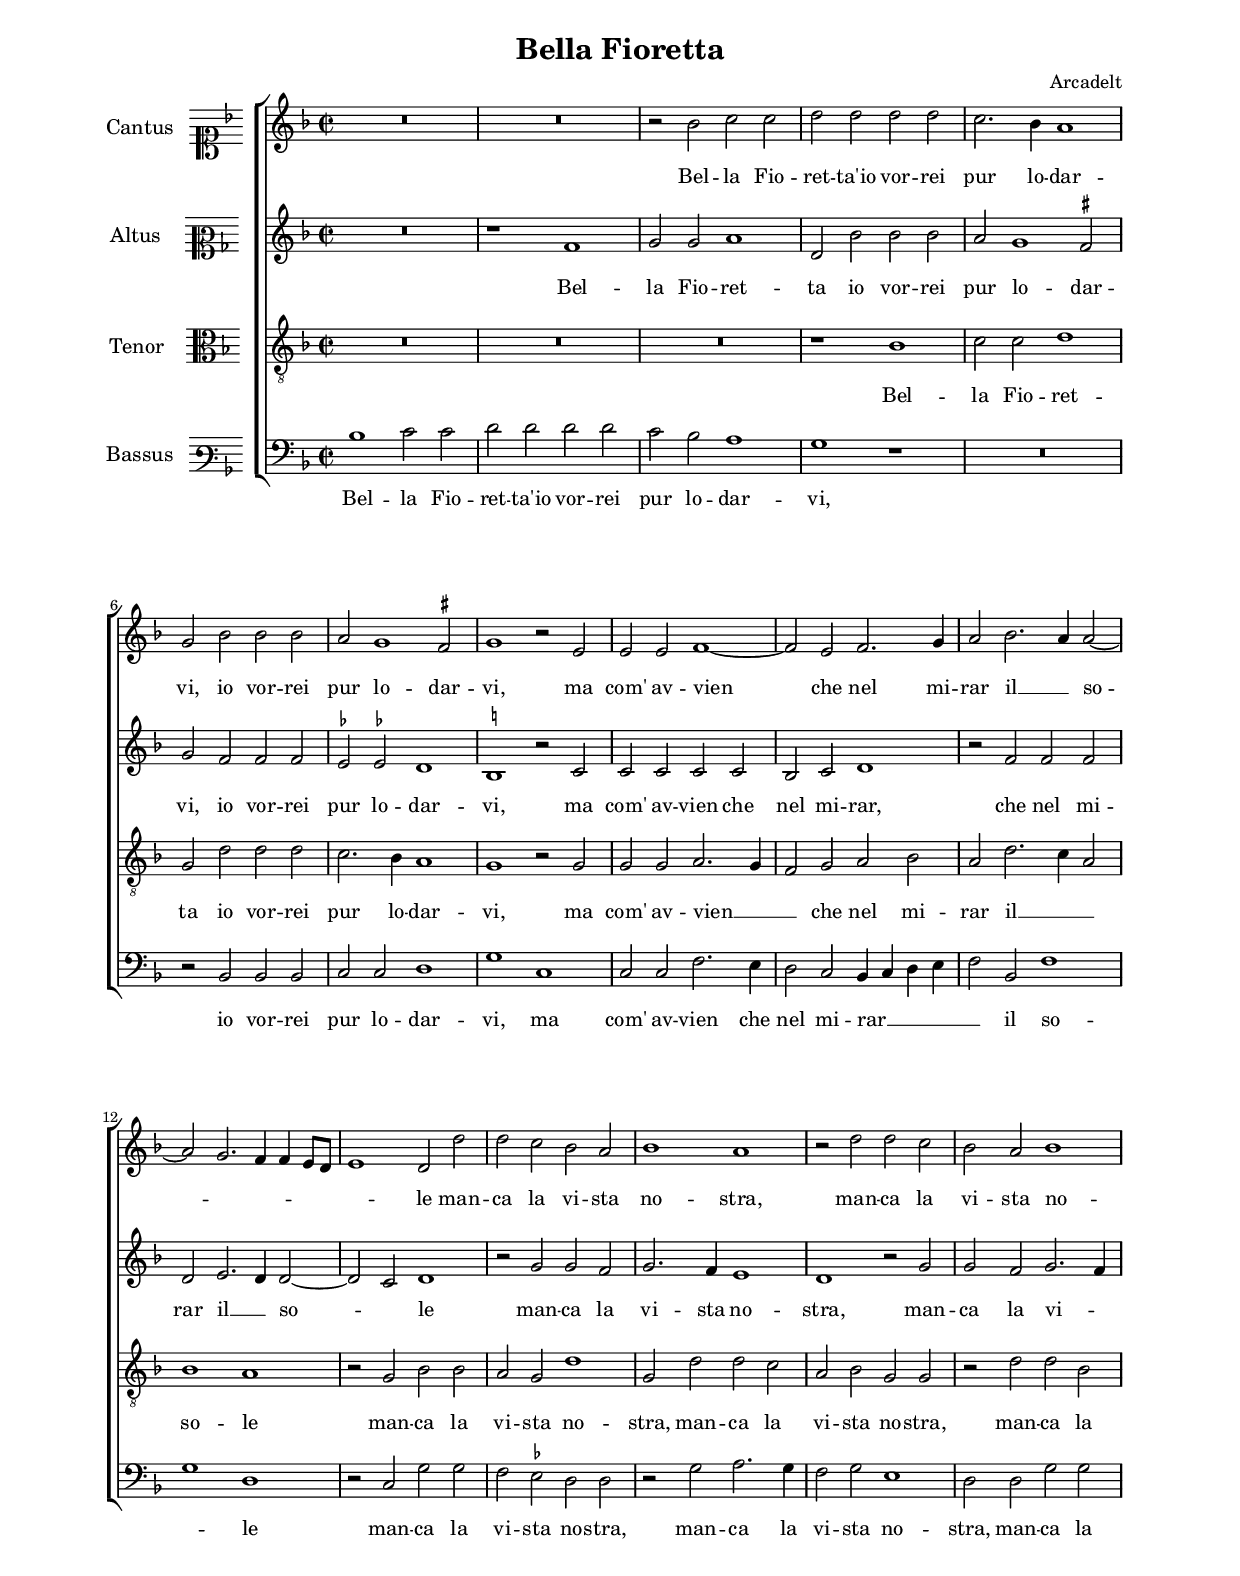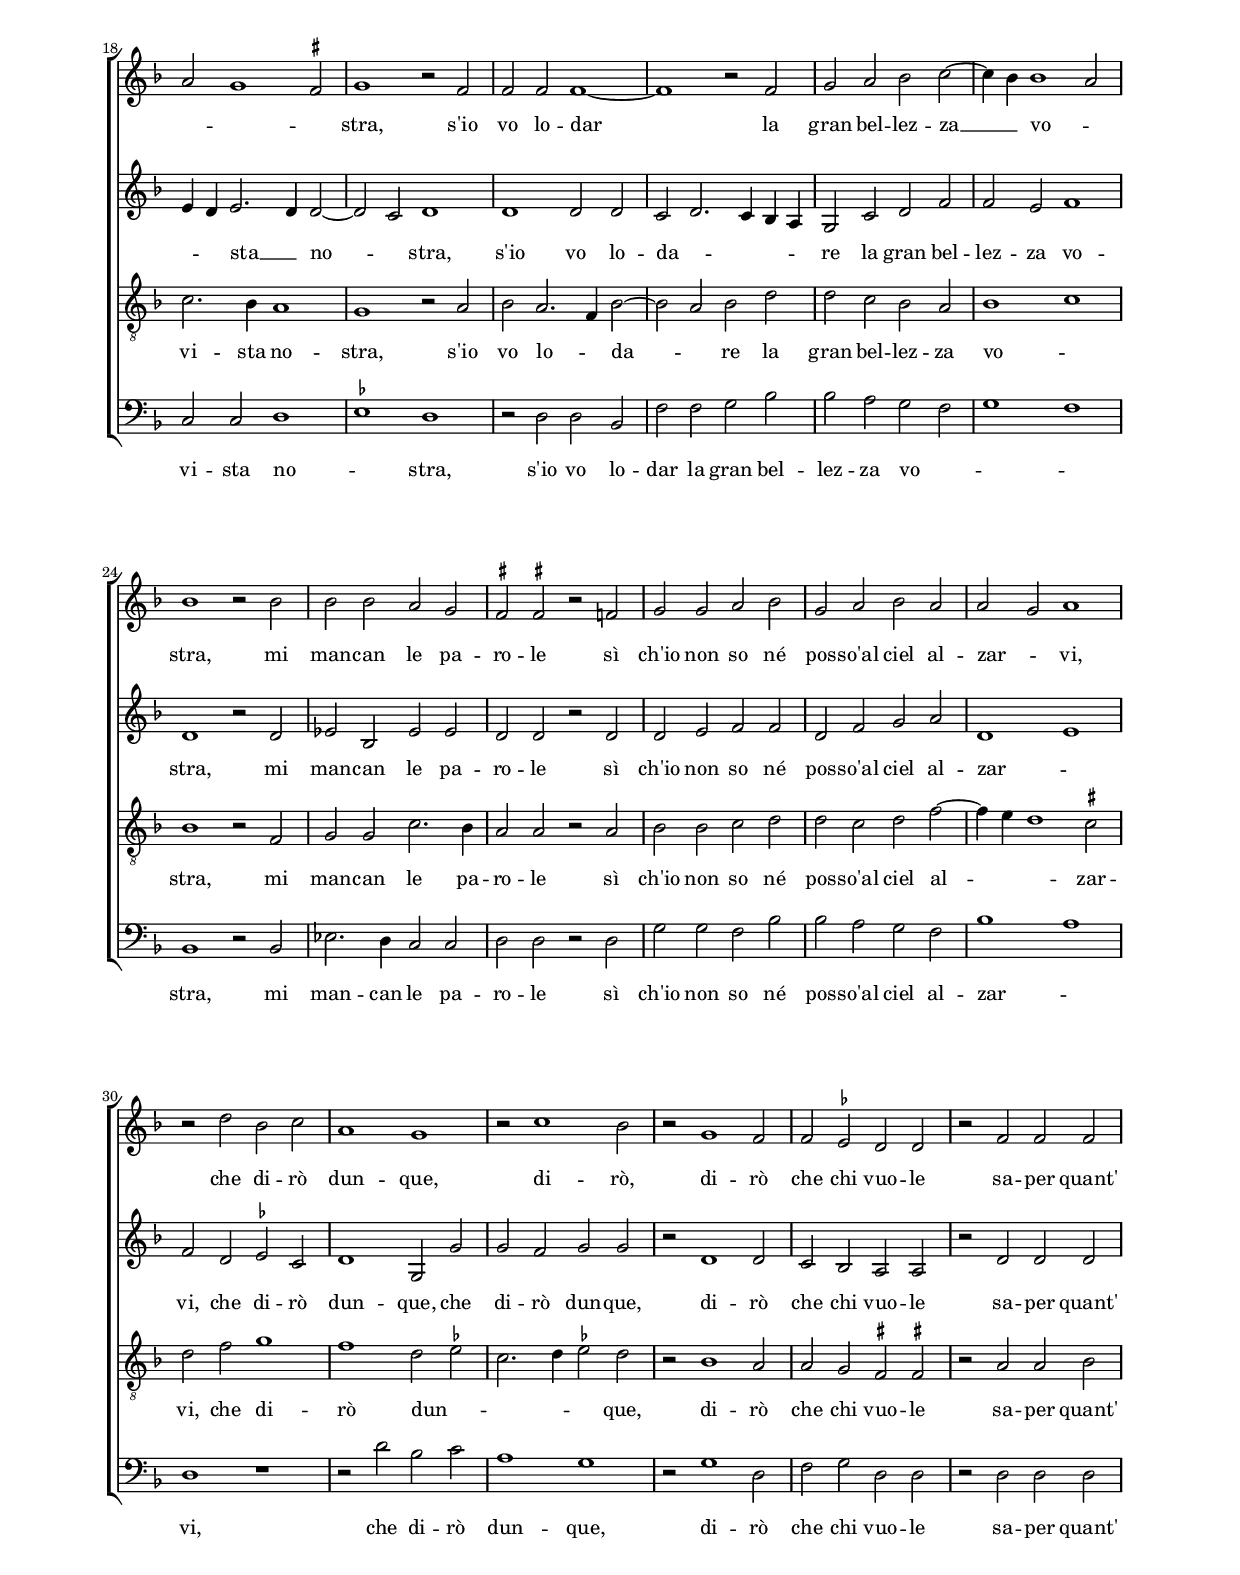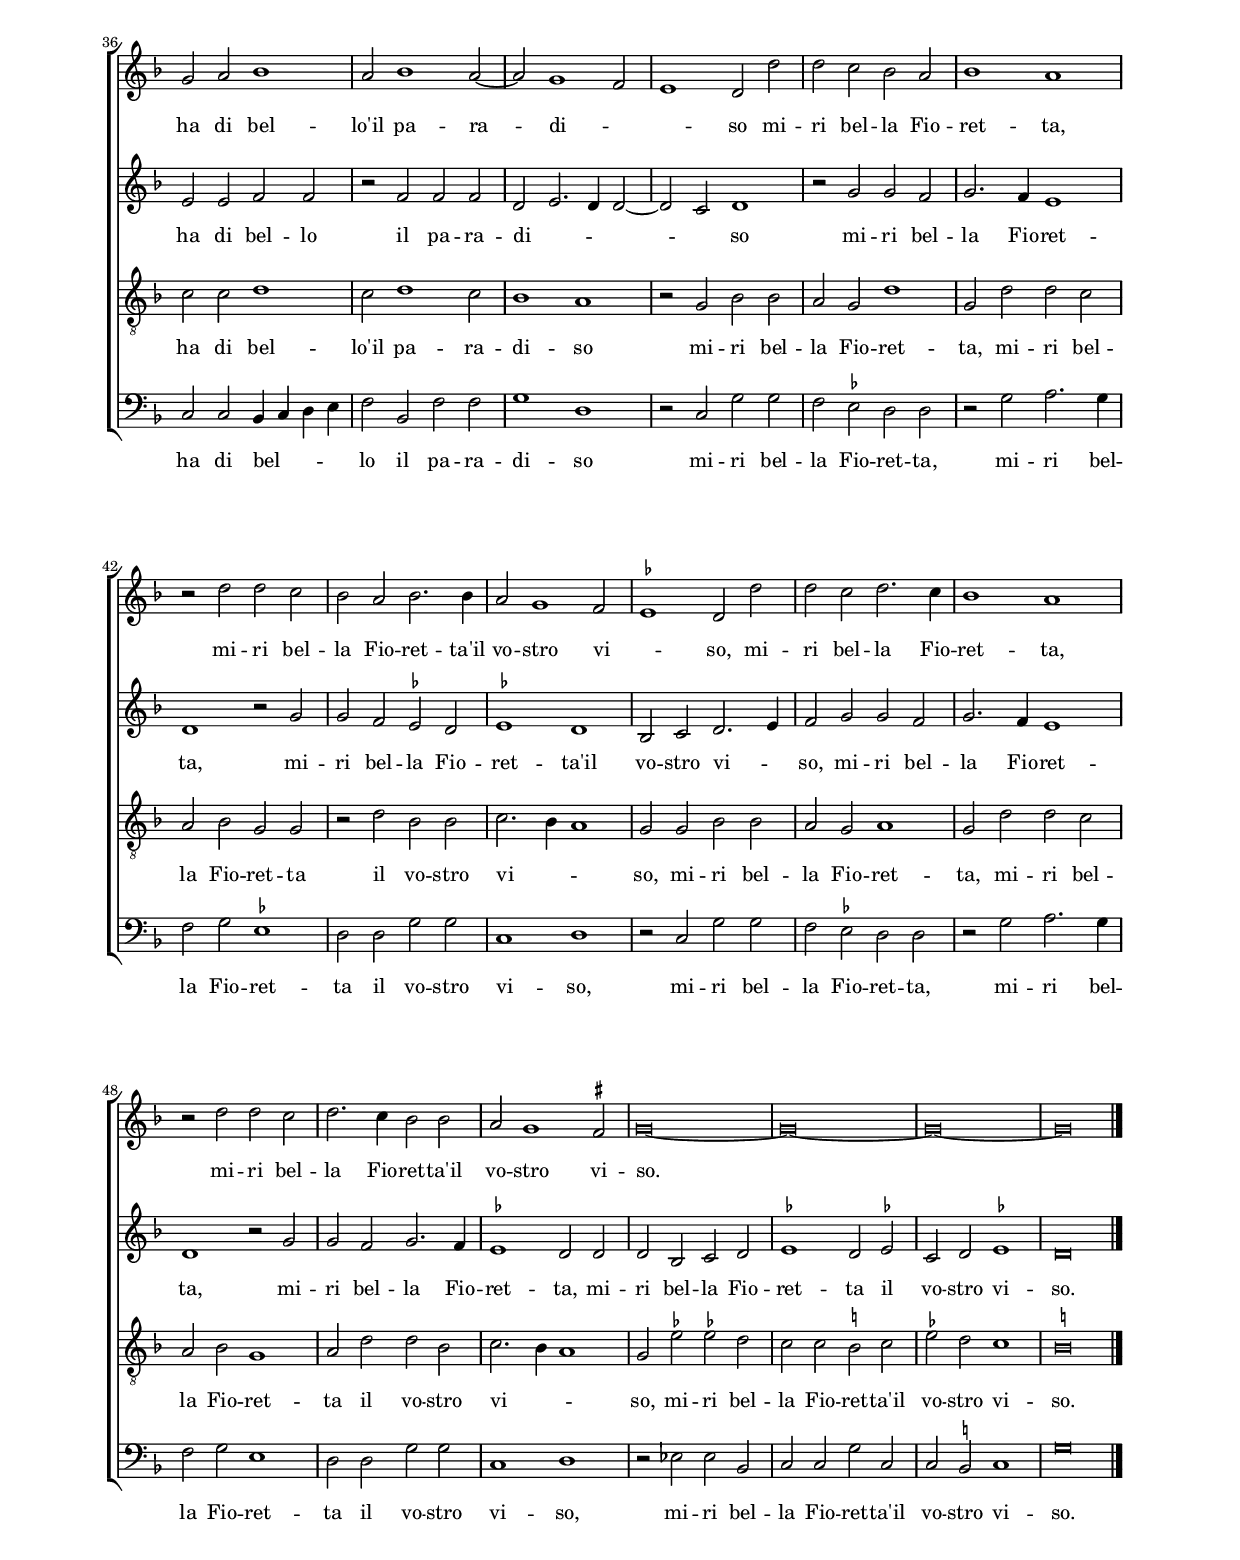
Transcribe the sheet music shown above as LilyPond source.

\header
{
  title="Bella Fioretta"
  composer="Arcadelt"
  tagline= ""
}

\version "2.18.2"
\include "deutsch.ly"
#(set-global-staff-size 16)
% #(set-default-paper-size "letter")
#(ly:set-option 'point-and-click #f)

	
global = {
	\key f \major
	\time 2/2 \set Score.measureLength = #(ly:make-moment 2/1)
	}

	ficta = { \once \set suggestAccidentals = ##t }
	
	forget = #(define-music-function (parser location music) (ly:music?) #{
		\accidentalStyle forget
		$music
		\accidentalStyle default
		#})
	
	m = \melisma
	me = \melismaEnd


\paper
	{
	top-margin = 2 \cm
	bottom-margin = 2 \cm
	left-margin = 2 \cm
	right-margin = 2 \cm
	ragged-bottom = ##f
	ragged-last-bottom = ##t
	print-page-number = ##f
	system-system-spacing = #'((basic-distance . 20) (minimum-distance . 14) (padding . 8) (strechability . 150))
%	systems-per-page = 3
%	min-systems-per-page = 3
%	oddHeaderMarkup = \markup { \fill-line { \null \null \column \right-align { \fontsize #1 \fromproperty #'page:page-number-string \null } } }
%	evenHeaderMarkup = \markup { \column \right-align { \fontsize #1 \fromproperty #'page:page-number-string \null } }
	}


incipitcantus = \markup { \score {
	{
	\set Staff.instrumentName = \markup { \fontsize #1 "Cantus" }
	\key f \major
	\clef soprano
	s4 \bar ""
	}
	\layout  {
	raggedright = ##t
	indent = 1.6 \cm
	line-width = 2.2\cm
	\context { \Staff \remove Time_signature_engraver }
	\override Staff.Clef.Y-extent = #'(0 . 0)
	}} \hspace #1 }
	
      
incipitaltus = \markup { \score {
	{
	\set Staff.instrumentName = \markup { \fontsize #1 "Altus" }
	\key f \major
	\clef mezzosoprano
	s4 \bar ""
	}
	\layout  {
	raggedright = ##t
	indent = 1.6 \cm
	line-width = 2.2\cm
	\context { \Staff \remove Time_signature_engraver }
	\override Staff.Clef.Y-extent = #'(0 . 0)
	}} \hspace #1 }


incipittenor = \markup { \score {
	{
	\set Staff.instrumentName = \markup { \fontsize #1 "Tenor" }
	\key f \major
	\clef alto
	s4 \bar ""
	}
	\layout  {
	raggedright = ##t
	indent = 1.6 \cm
	line-width = 2.2\cm
	\context { \Staff \remove Time_signature_engraver }
	\override Staff.Clef.Y-extent = #'(0 . 0)
	}} \hspace #1 }


incipitbassus = \markup { \score {
	{
	\set Staff.instrumentName = \markup { \fontsize #1 "Bassus" }
	\key f \major
	\clef varbaritone
	s4 \bar ""
	}
	\layout  {
	raggedright = ##t
	indent = 1.6 \cm
	line-width = 2.2\cm
	\context { \Staff \remove Time_signature_engraver }
	\override Staff.Clef.Y-extent = #'(0 . 0)
	}} \hspace #1 }


cantus =  \relative c''
	{
	R\breve
	R\breve
	r2 b c c
	d2 d d d
%5
	c2. b4 a1 |
	g2 b b b
	a2 g1 \ficta fis2
	g1 r2 e
	e2 e f1~
%10
	f2 e f2. g4 |
	a2 b2. \m a4 \me a2~
	a2 \m g2. f4 f e8 d
	e1 \me d2 d'
	d2 c b a
%15
	b1 a |
	r2 d d c
	b2 a b1 \m
	a2 g1 \ficta fis2 \me
	g1 r2 f
%20
	f2 f f1~ |
	f1 r2 f
	g2 a b c~
	c4 \m b \me b1 \m a2 \me
	b1 r2 b
%25
	b2 b a g |
	\ficta fis2 \ficta fis! r f
	g2 g a b
	g2 a b a
	a2 \m g \me a1
%30
	r2 d b c |
	a1 g
	r2 c1 b2
	r2 g1 f2
	f2 \ficta es d d
%35
	r2 f f f |
	g2 a b1
	a2 b1 a2~
	a2 g1 \m f2
	e1 \me d2 d'
%40
	d2 c b a |
	b1 a
	r2 d d c
	b2 a b2. b4
	a2 g1 f2 \m
%45
	\ficta es1 \me d2 d' |
	d2 c d2. c4
	b1 a
	r2 d d c
	d2. c4 b2 b
%50
	a2 g1 \ficta fis2 |
	g\breve~
	g\breve~
	g\breve~
	g\breve | \bar "|."
	}


altus =  \relative c'
        {
	R\breve
	r1 f
	g2 g a1
	d,2 b' b b
%5
	a2 g1 \ficta fis2 |
	g2 f f f
	\ficta es2 \ficta es! d1
	\ficta h1 r2 c
	c2 c c c
%10
	b2 c d1 |
	r2 f f f
	d2 e2. \m d4 \me d2~
	d2 \m c \me d1
	r2 g g f
%15
	g2. f4 e1 |
	d1 r2 g
	g2 f g2. \m f4
	e4 d \me e2. \m d4 \me d2~
	d2 \m c \me d1
%20
	d1 d2 d |
	c2 \m d2. c4 b a \me
	g2 c d f
	f2 e f1
	d1 r2 d
%25
	es2 b es es |
	d2 d r d |
	d2 e f f
	d2 f g a
	d,1 \m e \me
%30
	f2 d \ficta es c |
	d1 g,2 g'
	g2 f g g
	r2 d1 d2
	c2 b a a
%35
	r2 d d d |
	e2 e f f
	r2 f f f
	d2 \m e2. d4 d2~
	d2 c \me d1
%40
	r2 g g f |
	g2. f4 e1
	d1 r2 g
	g2 f \ficta es d
	\ficta es1 d
%45
	b2 c d2. \m e4 \me |
	f2 g g f
	g2. f4 e1
	d1 r2 g
	g2 f g2. f4
%50
	\ficta es1 d2 d |
	d2 b c d
	\ficta es1 d2 \ficta es!
	c2 d \ficta es1
	d\breve |
	}


tenor =  \relative c'
	{
	R\breve
	R\breve
	R\breve
	r1 b
%5
	c2 c d1 |
	g,2 d' d d
	c2. b4 a1
	g1 r2 g
	g2 g a2. \m g4
%10
	f2 \me g a b |
	a2 d2. \m c4 a2 \me
	b1 a
	r2 g b b
	a2 g d'1
%15
	g,2 d' d c |
	a2 b g g
	r2 d' d b
	c2. b4 a1
	g1 r2 a
%20
	b2 a2. \m f4 \me b2~
	b2 \m a \me b d
	d2 c b a
	b1 \m c \me
	b1 r2 f
%25
	g2 g c2. b4 |
	a2 a r a
	b2 b c d
	d2 c d f~
	f4 \m e d1 \me \ficta cis2 
%30
	d2 f g1 |
	f1 d2 \m \ficta es
	c2. d4 \ficta es2 \me d
	r2 b1 a2
	a2 g \ficta fis \ficta fis!
%35
	r2 a a b |
	c2 c d1
	c2 d1 c2
	b1 a
	r2 g b b
%40
	a2 g d'1 |
	g,2 d' d c
	a2 b g g
	r2 d' b b
	c2. \m b4 a1 \me
%45
	g2 g b b |
	a2 g a1
	g2 d' d c
	a2 b g1
	a2 d d b
%50
	c2. \m b4 a1 \me |
	g2 \ficta es' \ficta es! d
	c2 c \ficta h c
	\ficta es d c1
	\ficta h\breve |
	}


bassus  =  \relative c
	{
	b'1 c2 c
	d2 d d d
	c2 b a1
	g r1
%5
	R\breve
	r2 b, b b |
	c2 c d1
	g1 c,
	c2 c f2. e4
%10
	d2 c b4 \m c d e |
	f2 \me b, f'1 \m
	g1 \me d1
	r2 c g'2 g
	f2 \ficta es d2 d
%15
	r2 g a2. g4 |
	f2 g e1
	d2 d g2 g
	c,2 c d1 \m
	\ficta es1 \me d1
%20
	r2 d d2 b |
	f'2 f g2 b
	b2 a g2 \m f
	g1 f1 \me
	b,1 r2 b
%25
	es2. d4 c2 c |
	d2 d r2 d
	g2 g f2 b
	b2 a g2 f
	b1 \m a1 \me
%30
	d,1 r |
	r2 d' b2 c
	a1 g1
	r2 g1 d2
	f2 g d2 d
%35
	r2 d d2 d |
	c2 c b4 \m c d e \me
	f2 b, f' f
	g1 d
	r2 c g' g
%40
	f2 \ficta es d d |
	r2 g a2. g4
	f2 g \ficta es1
	d2 d g g
	c,1 d
%45
	r2 c g' g |
	f2 \ficta es d d
	r2 g a2. g4
	f2 g e1
	d2 d g g
%50
	c,1 d |
	r2 es es b
	c2 c g' c,
	c2 \ficta h c1
	g'\breve |
%55
	}

lyricscantus = \lyricmode {
	Bel -- la Fio -- ret -- ta'io vor -- rei pur lo -- dar -- vi,
	io vor -- rei pur lo -- dar -- vi,
	ma com' av -- vien che nel mi -- rar il __ so -- le
	man -- ca la vi -- sta no -- stra,
	man -- ca la vi -- sta no -- stra,
	s'io vo lo -- dar la gran bel -- lez -- za __ vo -- stra,
	mi man -- can le pa -- ro -- le
	sì ch'io non so né pos -- so'al ciel al -- zar -- vi,
	che di -- rò dun -- que,
	di -- rò,
	di -- rò che chi vuo -- le
	sa -- per quant' ha di bel -- lo'il pa -- ra -- di -- so
	mi -- ri bel -- la Fio -- ret -- ta,
	mi -- ri bel -- la Fio -- ret -- ta'il vo -- stro vi -- so,
	mi -- ri bel -- la Fio -- ret -- ta,
	mi -- ri bel -- la Fio -- ret -- ta'il vo -- stro vi -- so.
	}


lyricsaltus = \lyricmode {
	Bel -- la Fio -- ret -- ta io vor -- rei pur lo -- dar -- vi,
	io vor -- rei pur lo -- dar -- vi,
	ma com' av -- vien che nel mi -- rar,
	che nel mi -- rar il __ so -- le
	man -- ca la vi -- sta no -- stra,
	man -- ca la vi -- sta __ no -- stra,
	s'io vo lo -- da -- re la gran bel -- lez -- za vo -- stra,
	mi man -- can le pa -- ro -- le
	sì ch'io non so né pos -- so'al ciel al -- zar -- vi,
	che di -- rò dun -- que,
	che di -- rò dun -- que,
	di -- rò che chi vuo -- le
	sa -- per quant' ha di bel -- lo il pa -- ra -- di -- so
	mi -- ri bel -- la Fio -- ret -- ta,
	mi -- ri bel -- la Fio -- ret -- ta'il vo -- stro vi -- so,
	mi -- ri bel -- la Fio -- ret -- ta,
	mi -- ri bel -- la Fio -- ret -- ta,
	mi -- ri bel -- la Fio -- ret -- ta il vo -- stro vi -- so.
	}


lyricstenor = \lyricmode {
	Bel -- la Fio -- ret -- ta io vor -- rei pur lo -- dar -- vi,
	ma com' av -- vien __ che nel mi -- rar il __ so -- le
	man -- ca la vi -- sta no -- stra,
	man -- ca la vi -- sta no -- stra,
	man -- ca la vi -- sta no -- stra,
	s'io vo lo -- da -- re la gran bel -- lez -- za vo -- stra,
	mi man -- can le pa -- ro -- le
	sì ch'io non so né pos -- so'al ciel al -- zar -- vi,
	che di -- rò dun -- que,
	di -- rò che chi vuo -- le
	sa -- per quant' ha di bel -- lo'il pa -- ra -- di -- so
	mi -- ri bel -- la Fio -- ret -- ta,
	mi -- ri bel -- la Fio -- ret -- ta il vo -- stro vi -- so,
	mi -- ri bel -- la Fio -- ret -- ta,
	mi -- ri bel -- la Fio -- ret -- ta il vo -- stro vi -- so,
	mi -- ri bel -- la Fio -- ret -- ta'il vo -- stro vi -- so.
	}


lyricsbassus = \lyricmode {
	Bel -- la Fio -- ret -- ta'io vor -- rei pur lo -- dar -- vi,
	io vor -- rei pur lo -- dar -- vi,
	ma com' av -- vien che nel mi -- rar __ il so -- le
	man -- ca la vi -- sta no -- stra,
	man -- ca la vi -- sta no -- stra,
	man -- ca la vi -- sta no -- stra,
	s'io vo lo -- dar la gran bel -- lez -- za vo -- stra,
	mi man -- can le pa -- ro -- le
	sì ch'io non so né pos -- so'al ciel al -- zar -- vi,
	che di -- rò dun -- que,
	di -- rò che chi vuo -- le
	sa -- per quant' ha di bel -- lo il pa -- ra -- di -- so
	mi -- ri bel -- la Fio -- ret -- ta,
	mi -- ri bel -- la Fio -- ret -- ta il vo -- stro vi -- so,
	mi -- ri bel -- la Fio -- ret -- ta,
	mi -- ri bel -- la Fio -- ret -- ta il vo -- stro vi -- so,
	mi -- ri bel -- la Fio -- ret -- ta'il vo -- stro vi -- so.
	}


\score
{  
  % \transpose {
	\new ChoirStaff \with { \override StaffGrouper.staff-staff-spacing.basic-distance = #13 }
	<<

	\new Staff << \global
	\new Voice="v1" {
		\set Staff.instrumentName=\incipitcantus
		\set Staff.midiInstrument = "reed organ"
		\clef "violin"
		\cantus }
	\new Lyrics \lyricsto "v1" {\lyricscantus }
	>>


	\new Staff << \global
	\new Voice="v2" {
		\set Staff.instrumentName=\incipitaltus
		\set Staff.midiInstrument = "reed organ"
		\clef "violin" 
		\altus}
	\new Lyrics \lyricsto "v2" {\lyricsaltus }
	>>


	\new Staff << \global
	\new Voice="v3" {
		\set Staff.instrumentName=\incipittenor
		\set Staff.midiInstrument = "reed organ"
		\clef "G_8"
		\tenor }
	\new Lyrics \lyricsto "v3" {\lyricstenor }
	>>


	\new Staff << \global
	\new Voice="v4" {
		\set Staff.instrumentName=\incipitbassus
		\set Staff.midiInstrument = "reed organ"
		\clef "bass" 
		\bassus }
	\new Lyrics \lyricsto "v4" {\lyricsbassus}
	>>

	>>
	% } % transpose

	\layout
	{
	indent = 2.5 \cm
	\context { \Lyrics \override VerticalAxisGroup.nonstaff-relatedstaff-spacing.padding = #2 }
	\context { \Staff \override TimeSignature.break-visibility = #end-of-line-invisible }
%	\context { \Staff \override InstrumentName.X-offset = #'-25 }
	\context { \Voice \override Slur.transparent = ##t }
%	\context { \Voice \override AccidentalSuggestion.avoid-slur = #'ignore }
%	\context { \Voice \override AccidentalSuggestion.outside-staff-priority = ##f }
%	\context { \Score \override BarNumber.padding = #2 }
	\context { \Voice \override NoteHead.style = #'baroque }
	}

\midi
	{
    	\tempo 2 = 90
	}
	
}


% EOF
